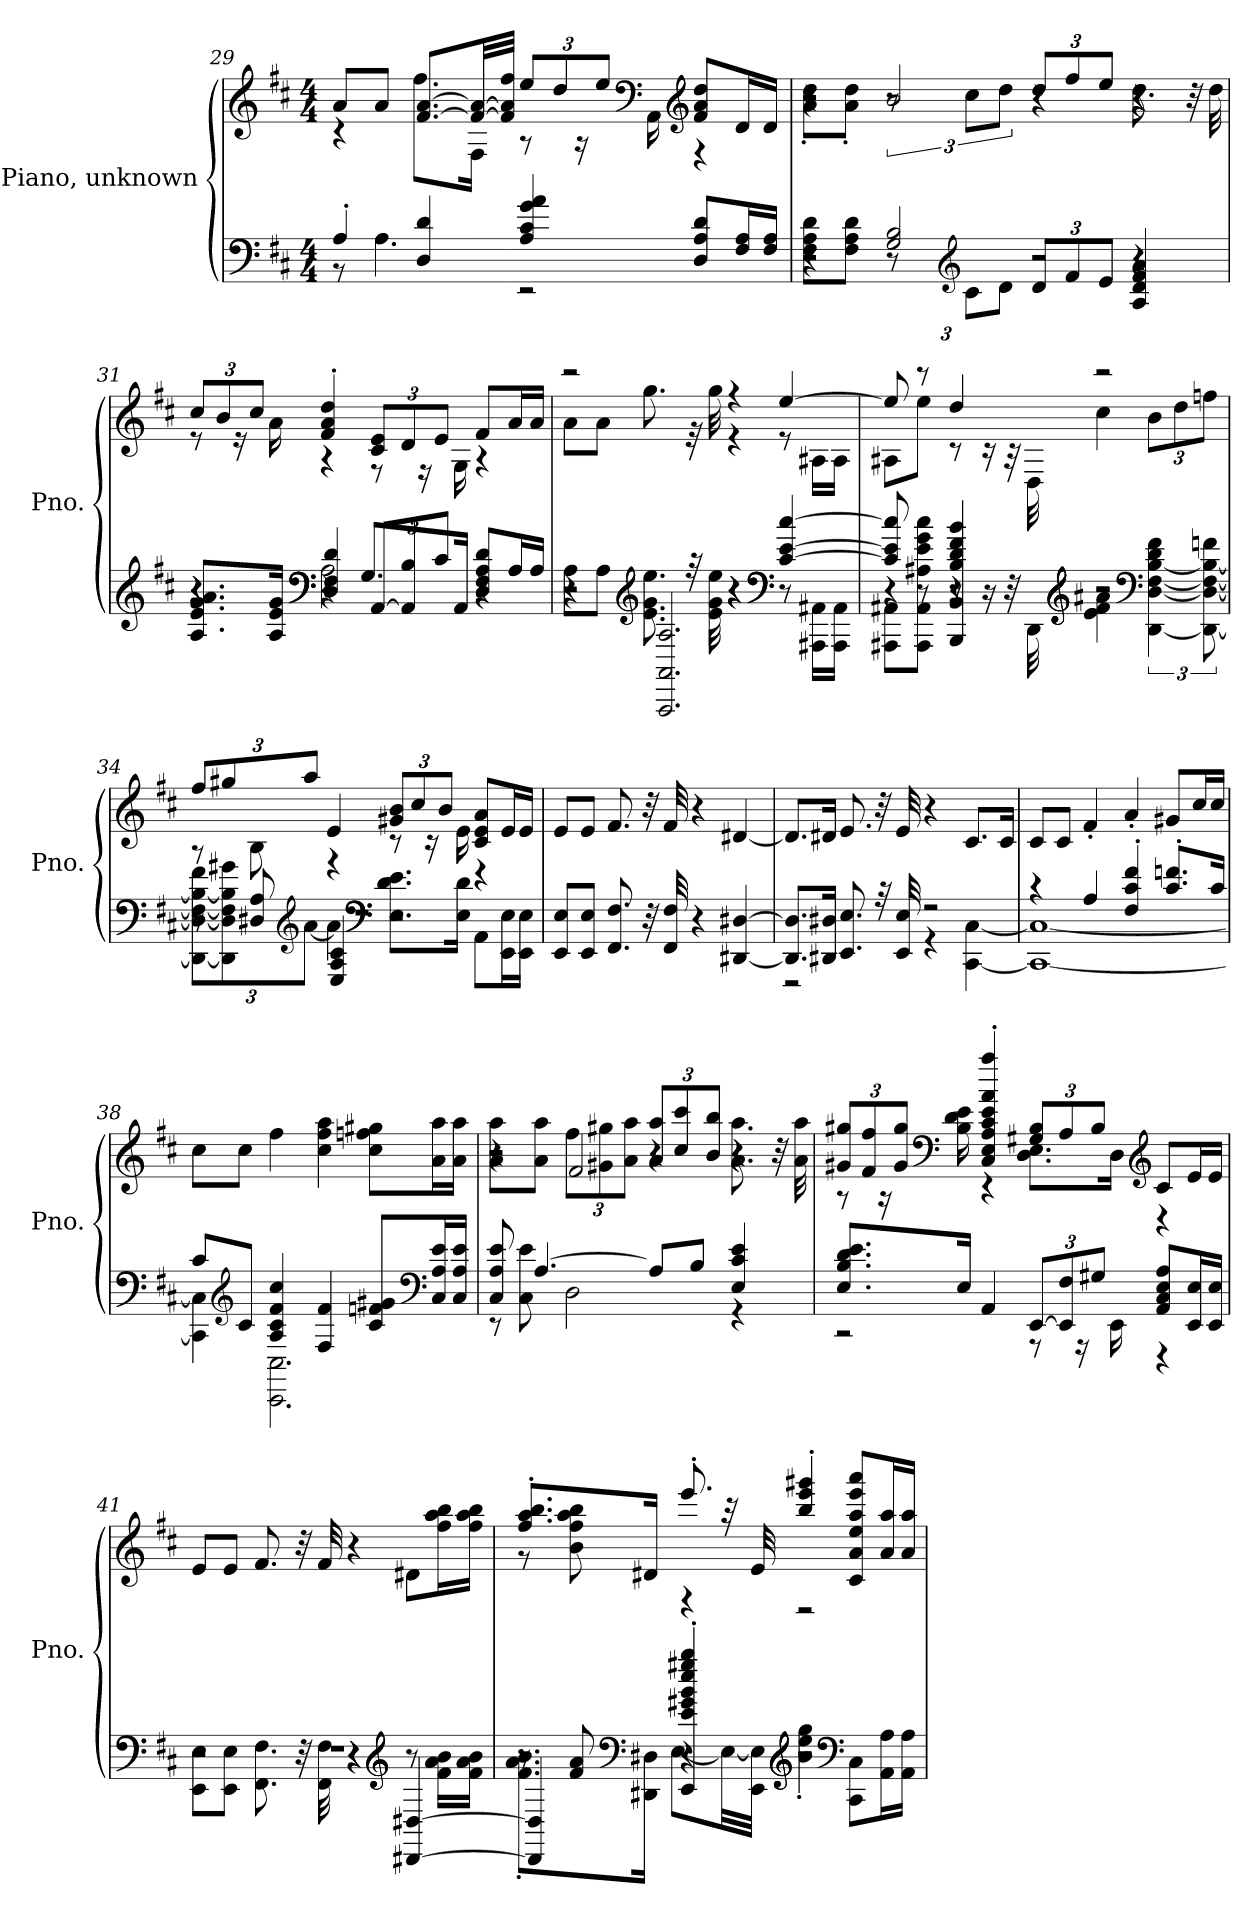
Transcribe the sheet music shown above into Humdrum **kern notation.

**kern	**kern
*part1	*part1
*staff2	*staff1
*I"Piano, unknown	*
*I'Pno.	*
!!LO:PB:g=z
*clefF4	*clefG2
*k[f#c#]	*k[f#c#]
*M4/4	*M4/4
=29	=29
*^	*^
4A'/	8r	8a/L	4r
.	4.A\	8a/J	.
4D/ 4d/	.	[8.f#/ [8.a/L	8.ff#\L
.	.	32f#/_ 32a/_LL	16F#\Jk
.	.	32f#/] 32a/] 32ff#/JJJ	.
*	*	*Xbrackettup	*
4A/ 4c#/ 4g/ 4a/	2r	12ee/L	8r
.	.	12dd/	.
.	.	.	16r
.	.	12ee/J	.
*	*	*clefF4	*
.	.	.	16AA\
*	*	*clefG2	*
8D/ 8A/ 8d/L	.	8f#/ 8a/ 8dd/L	4r
16F#/ 16A/L	.	16d/L	.
16F#/ 16A/JJ	.	16d/JJ	.
=30	=30	=30	=30
*	*^	*	*^
2r	8F#\ 8A\ 8d\L	4r	2r	8a\' 8dd\'L	4r
.	8F#\ 8A\ 8d\J	.	.	8a\' 8dd\'J	.
*	*	*	*	*brackettup	*
.	12r	2G/ 2B/	.	12r	2b/
*clefG2	*	*	*	*	*
.	12c#\L	.	.	12cc#\L	.
.	12d\J	.	.	12dd\J	.
*Xbrackettup	*	*	*Xbrackettup	*	*
12d/L	2r	.	12dd/L	4r	.
12f#/	.	.	12ff#/	.	.
12e/J	.	.	12ee/J	.	.
4A/ 4d/ 4f#/ 4a/	.	4r	4r	8.dd\	4r
.	.	.	.	32r	.
.	.	.	.	32dd\	.
*	*	*	*	*v	*v
!!LO:LB:g=z
=31	=31	=31	=31	=31
8.A/ 8.e/ 8.g/ 8.a/L	4r	4r	12cc#/L	8r
.	.	.	12b/	.
.	.	.	.	16r
.	.	.	12cc#/J	.
16A/ 16e/ 16g/Jk	.	.	.	16a\
*clefF4	*	*	*	*
4r	2A\	4D/ 4F#/ 4d/	4f#/' 4a/' 4dd/'	4r
[12AA/L	.	8.G/L	12c#/ 12e/L	8r
12AA/] 12B/	.	.	12d/	.
.	.	.	.	16r
12c#/J	.	.	12e/J	.
.	.	16AA/Jk	.	16G\
8D/ 8F#/ 8A/ 8d/L	4r	4r	8f#/L	4r
16A/L	.	.	16a/L	.
16A/JJ	.	.	16a/JJ	.
=32	=32	=32	=32	=32
2r	8A\L	4r	2r	8a\L
.	8A\J	.	.	8a\J
*clefG2	*	*	*	*
.	8.e\ 8.g\ 8.ee\	2.AAA/ 2.AA/ 2.A/	.	8.gg\
.	32r	.	.	32r
.	32e\ 32g\ 32ee\	.	.	32gg\
4r	4r	.	4r	4r
*clefF4	*	*	*	*
[4c#/ [4e/ [4cc#/	8r	.	[4ee/	8r
.	16AAA#X\ 16AA#X\LL	.	.	16A#X\LL
.	16AAA#\ 16AA#\JJ	.	.	16A#\JJ
!!LO:LB:g=z	!!
=33	=33	=33	=33	=33
8c#/] 8e/] 8cc#/]	8AAA#X\ 8AA#X\L	4r	8ee/]	8A#X\L
8r	8AAA#\ 8AA#\ 8A#X\ 8e\ 8g\ 8cc#\J	.	8r	8ee\J
4r	8r	4BBB/ 4BB/ 4B/ 4d/ 4f#/ 4b/	4dd/	8r
.	16r	.	.	16r
.	32r	.	.	32r
.	32DD\	.	.	32D\
*clefG2	*	*	*	*
2r	4e\ 4f#\ 4a#X\	2r	2r	4cc#\
*clefF4	*	*	*	*
*	*brackettup	*	*	*
.	[6DD\ [6D\ [6F#\ [6B\ 6d\ 6f#\	.	.	12b\L
.	.	.	.	12dd\
.	12DD\_ 12D\_ 12F#\_ 12B\_ 12fn\	.	.	12ffn\J
=34	=34	=34	=34	=34
*	*Xbrackettup	*	*	*
1r	12DD\_ 12D\_ 12F#\_ 12B\_ 12f#\L	8r	12ff#/L	8r
.	12DD\] 12D\] 12F#\] 12B\] 12g#X\	.	12gg#X/	.
.	.	8D#X/ 8A/	.	8B\
*clefG2	*	*	*	*
.	[12a\J	.	12aa/J	.
.	4a\]	4E/ 4A/ 4c#/	4e/	4r
*clefF4	*	*	*	*
.	8.E\ 8.d\ 8.e\L	2r	12g#X/ 12b/L	8r
.	.	.	12cc#/	.
.	.	.	.	16r
.	.	.	12b/J	.
.	16E\ 16d\Jk	.	.	16e\
.	8AA\L	.	8c#/ 8e/ 8a/L	4r
.	16EE\ 16E\L	.	16e/L	.
.	16EE\ 16E\JJ	.	16e/JJ	.
*v	*v	*v	*	*
*	*v	*v
!!LO:LB:g=z
=35	=35
8EE/ 8E/L	8e/L
8EE/ 8E/J	8e/J
8.FF#/ 8.F#/	8.f#/
32r	32r
32FF#/ 32F#/	32f#/
4r	4r
[4DD#X/ [4D#X/	[4d#X/
=36	=36
*^	*
8.DD#/] 8.D#/]L	2r	8.d#/L]
16DD#X/ 16D#X/Jk	.	16d#X/Jk
8.EE/ 8.E/	.	8.e/
32r	.	32r
32EE/ 32E/	.	32e/
2r	4r	4r
.	[4CC#\ [4C#\	8.c#/L
.	.	16c#/Jk
=37	=37	=37
4r	1CC#_ 1C#_	8c#/L
.	.	8c#/J
4A/	.	4f#'/
4F#/' 4c#/' 4f#/'	.	4a'/
8.c#/' 8.fn/'L	.	8g#X/L
.	.	16cc#/L
16c#/Jk	.	16cc#/JJ
!!LO:LB:g=z
=38	=38	=38
8c#/L	4CC#\] 4C#\]	8cc#\L
*clefG2	*	*
8c#/J	.	8cc#\J
4A/ 4c#/ 4f#/ 4cc#/	2.CC#\ 2.C#\	4ff#\
4F#/ 4f#/	.	4cc#\ 4ff#\ 4aa\
8c#/ 8fn/ 8g#X/L	.	8cc#\ 8ffn\ 8gg#X\L
*clefF4	*	*
16C#/ 16A/ 16e/L	.	16a\ 16aa\L
16C#/ 16A/ 16e/JJ	.	16a\ 16aa\JJ
=39	=39	=39
*	*	*^
*	*	*	*^
8C#/ 8A/ 8e/	8r	2r	8a\ 8aa\L	4r
[4.A/	8C#\ 8e\	.	8a\ 8aa\J	.
.	2D\	.	12ff#\L	2f#/
.	.	.	12g#X\ 12gg#X\	.
.	.	.	12a\ 12aa\J	.
8A/L]	.	12a/ 12aa/L	4r	.
.	.	12cc#/ 12ccc#/	.	.
8B/J	.	.	.	.
.	.	12b/ 12bb/J	.	.
4E/ 4c#/ 4e/	4r	4r	8.a\ 8.aa\	4r
.	.	.	32r	.
.	.	.	32a\ 32aa\	.
*	*	*	*v	*v
!!LO:LB:g=z
=40	=40	=40	=40
8.E/ 8.B/ 8.d/ 8.e/L	2r	12g#X/ 12gg#X/L	8r
.	.	12f#/ 12ff#/	.
.	.	.	16r
.	.	12g#/ 12gg#/J	.
*	*	*clefF4	*
16E/Jk	.	.	16B\ 16d\ 16e\
4AA/	.	4C#/' 4E/' 4A/' 4c#/' 4e/' 4a/' 4aa/'	4r
[12EE/L	8r	12G#X/ 12B/L	8.D\ 8.E\L
12EE/] 12F#/	.	12A/	.
.	16r	.	.
12G#X/J	.	12B/J	.
.	16EE\	.	16D\Jk
*	*	*clefG2	*
8AA/ 8C#/ 8E/ 8A/L	4r	8c#/L	4r
16EE/ 16E/L	.	16e/L	.
16EE/ 16E/JJ	.	16e/JJ	.
*	*	*v	*v
=41	=41	=41
*	*^	*
1r	8EE\ 8E\L	2r	8e/L
.	8EE\ 8E\J	.	8e/J
.	8.FF#\ 8.F#\	.	8.f#/
.	32r	.	32r
.	32FF#\ 32F#\	.	32f#/
.	4r	4r	4r
*clefG2	*	*	*
.	8r	[4DD#X/ [4D#X/	8d#X\L
.	16f#\ 16a\ 16b\LL	.	16ff#\ 16aa\ 16bb\L
.	16f#\ 16a\ 16b\JJ	.	16ff#\ 16aa\ 16bb\JJ
!!LO:PB:g=z
=42	=42	=42	=42
*	*	*	*^
8r	8.f#\' 8.a\' 8.b\'L	4DD#/] 4D#/]	8.ff#/' 8.aa/' 8.bb/'L	8r
8f#/ 8a/	.	.	.	8b\ 8ff#\ 8aa\ 8bb\
*clefF4	*	*	*	*
.	16DD#X\ 16D#X\Jk	.	16d#X/Jk	.
4EE/' 4e/' 4g#X/' 4b/' 4ee/' 4gg#X/' 4bb/'	[8.E\L	4r	8.eee'/	4r
.	32E\LL_	.	32r	.
.	32EE\ 32E\]JJJ	.	32e/	.
*clefG2	*	*	*	*
2r	4b\' 4ee\' 4gg#\'	2r	4bb/' 4eee/' 4ggg#X/'	2r
*clefF4	*	*	*	*
.	8CC#\ 8C#\L	.	8c#/ 8a/ 8ee/ 8aa/ 8eee/ 8aaa/L	.
.	16AA\ 16A\L	.	16a/ 16aa/L	.
.	16AA\ 16A\JJ	.	16a/ 16aa/JJ	.
*v	*v	*v	*	*
*	*v	*v
=	=
*-	*-
